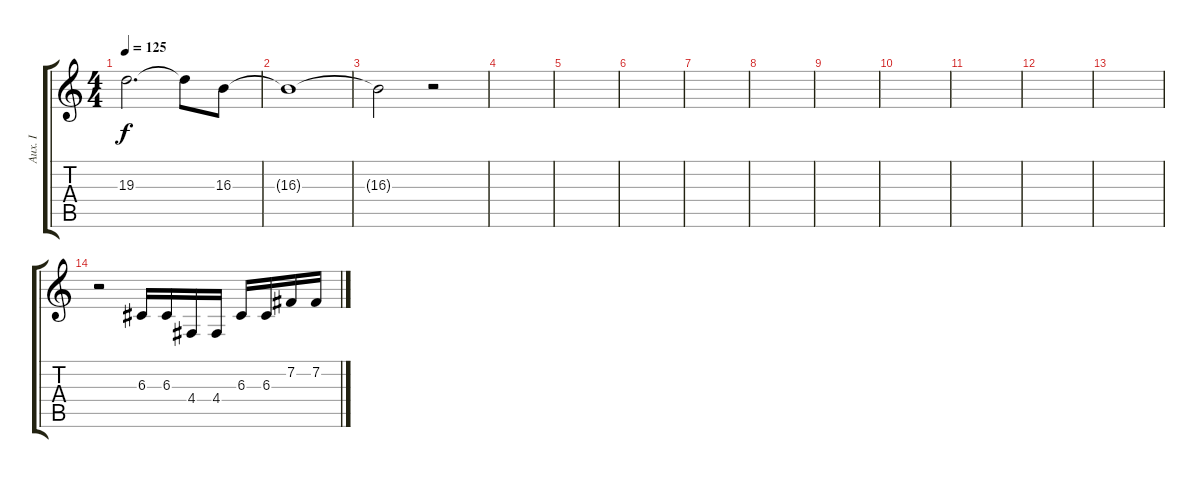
\track ("Aux. I" "Aux. I") {instrument lead2sawtooth}
\staff {score tabs}
\tuning (E4 B3 G3 D3 A2 E2) {hide}
\ts (4 4)
\tempo 125
\clef g2
\ks c
19.3{t}.2{d dy f} 19.3{t}.8 16.3.8 |
16.3{t}.1 |
16.3{t}.2{volume 5} r.2 |
|
|
|
|
|
|
|
|
|
|
r.2 6.3.16 6.3.16 4.4.16 4.4.16 6.3.16 6.3.16 7.2.16 7.2.16
